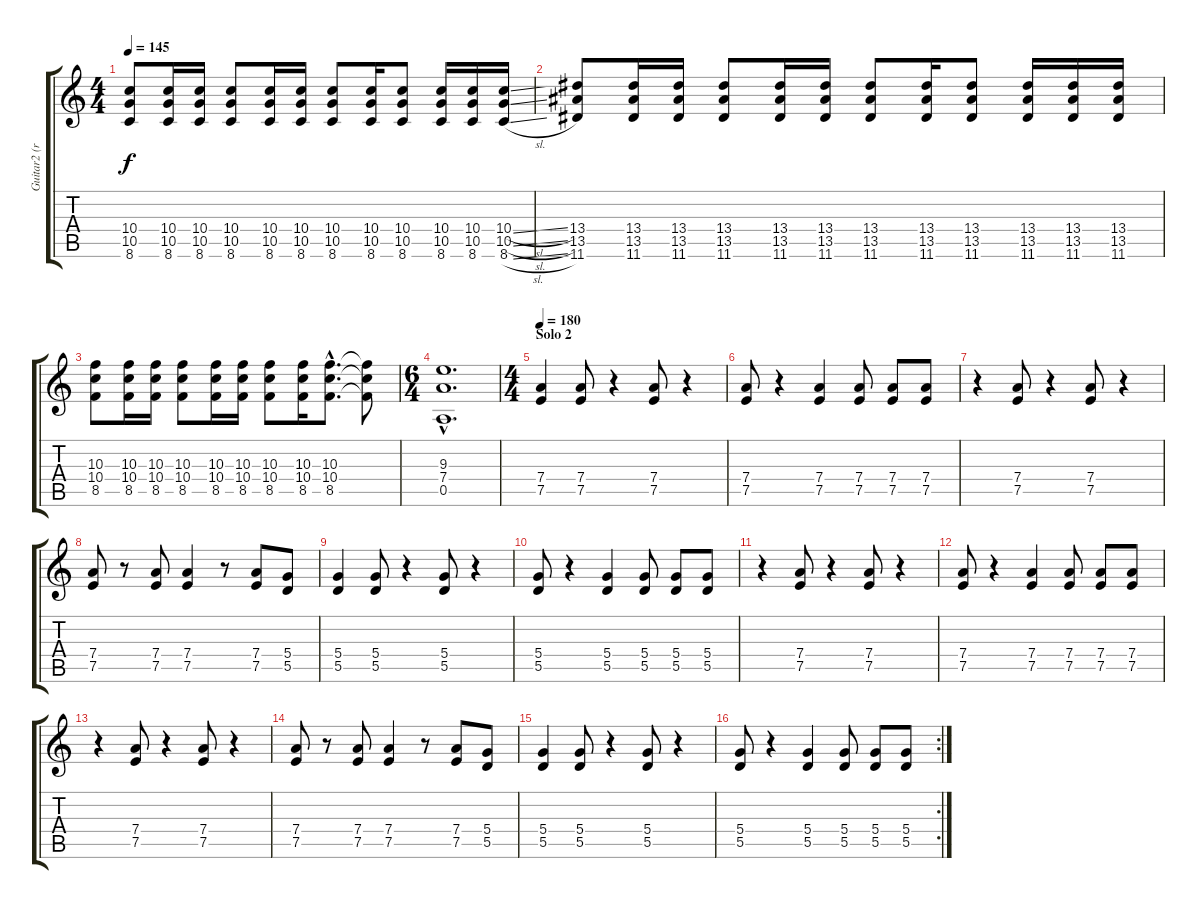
\track ("Guitar2 (right)" "Guitar2 (r") {instrument overdrivenguitar}
\staff {score tabs}
\tuning (E4 B3 G3 D3 A2 E2) {hide}
\ts (4 4)
\tempo 145
\clef g2
\ks c
(10.4 10.5 8.6).8{dy f} (10.4 10.5 8.6).16 (10.4 10.5 8.6).16 (10.4 10.5 8.6).8 (10.4 10.5 8.6).16 (10.4 10.5 8.6).16 (10.4 10.5 8.6).8 (10.4 10.5 8.6).16 (10.4 10.5 8.6).8 (10.4 10.5 8.6).16 (10.4 10.5 8.6).16 (10.4{sl} 10.5{sl} 8.6{sl}).16 |
(13.4 13.5 11.6).8 (13.4 13.5 11.6).16 (13.4 13.5 11.6).16 (13.4 13.5 11.6).8 (13.4 13.5 11.6).16 (13.4 13.5 11.6).16 (13.4 13.5 11.6).8 (13.4 13.5 11.6).16 (13.4 13.5 11.6).8 (13.4 13.5 11.6).16 (13.4 13.5 11.6).16 (13.4 13.5 11.6).16 |
(10.3 10.4 8.5).8 (10.3 10.4 8.5).16 (10.3 10.4 8.5).16 (10.3 10.4 8.5).8 (10.3 10.4 8.5).16 (10.3 10.4 8.5).16 (10.3 10.4 8.5).8 (10.3 10.4 8.5).16 (10.3{hac} 10.4{hac} 8.5{hac}).8{d} (10.3{t} 10.4{t} 8.5{t}).8 |
\ts (6 4)
(9.3{hac} 7.4{hac} 0.5{hac}).1{d} |
\ts (4 4)
\section ("" "Solo 2")
\tempo 180
(7.4 7.5).4 (7.4 7.5).8 r.4 (7.4 7.5).8 r.4 |
(7.4 7.5).8 r.4 (7.4 7.5).4 (7.4 7.5).8 (7.4 7.5).8 (7.4 7.5).8 |
r.4 (7.4 7.5).8 r.4 (7.4 7.5).8 r.4 |
(7.4 7.5).8 r.8 (7.4 7.5).8 (7.4 7.5).4 r.8 (7.4 7.5).8 (5.4 5.5).8 |
(5.4 5.5).4 (5.4 5.5).8 r.4 (5.4 5.5).8 r.4 |
(5.4 5.5).8 r.4 (5.4 5.5).4 (5.4 5.5).8 (5.4 5.5).8 (5.4 5.5).8 |
r.4 (7.4 7.5).8 r.4 (7.4 7.5).8 r.4 |
(7.4 7.5).8 r.4 (7.4 7.5).4 (7.4 7.5).8 (7.4 7.5).8 (7.4 7.5).8 |
r.4 (7.4 7.5).8 r.4 (7.4 7.5).8 r.4 |
(7.4 7.5).8 r.8 (7.4 7.5).8 (7.4 7.5).4 r.8 (7.4 7.5).8 (5.4 5.5).8 |
(5.4 5.5).4 (5.4 5.5).8 r.4 (5.4 5.5).8 r.4 |
\rc 2
(5.4 5.5).8 r.4 (5.4 5.5).4 (5.4 5.5).8 (5.4 5.5).8 (5.4 5.5).8
